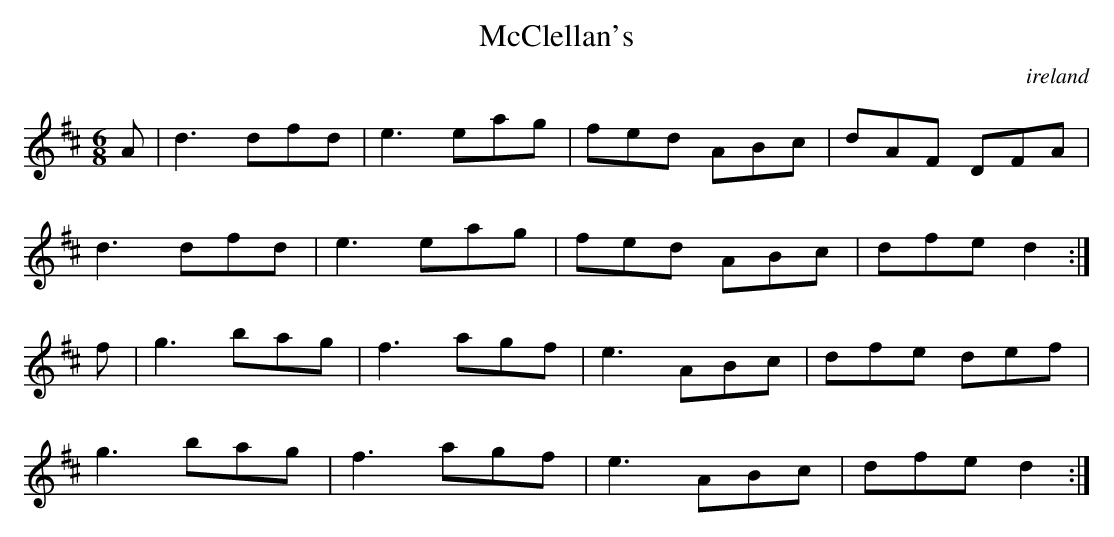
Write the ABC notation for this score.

X:1
T:McClellan's
O:ireland
M:6/8
L:1/8
K:D Major
A|d3 dfd|e3 eag|fed ABc|dAF DFA|!
d3 dfd|e3 eag|fed ABc|dfe d2:|!
f|g3 bag|f3 agf|e3 ABc|dfe def|!
g3 bag|f3 agf|e3 ABc|dfe d2:|!
